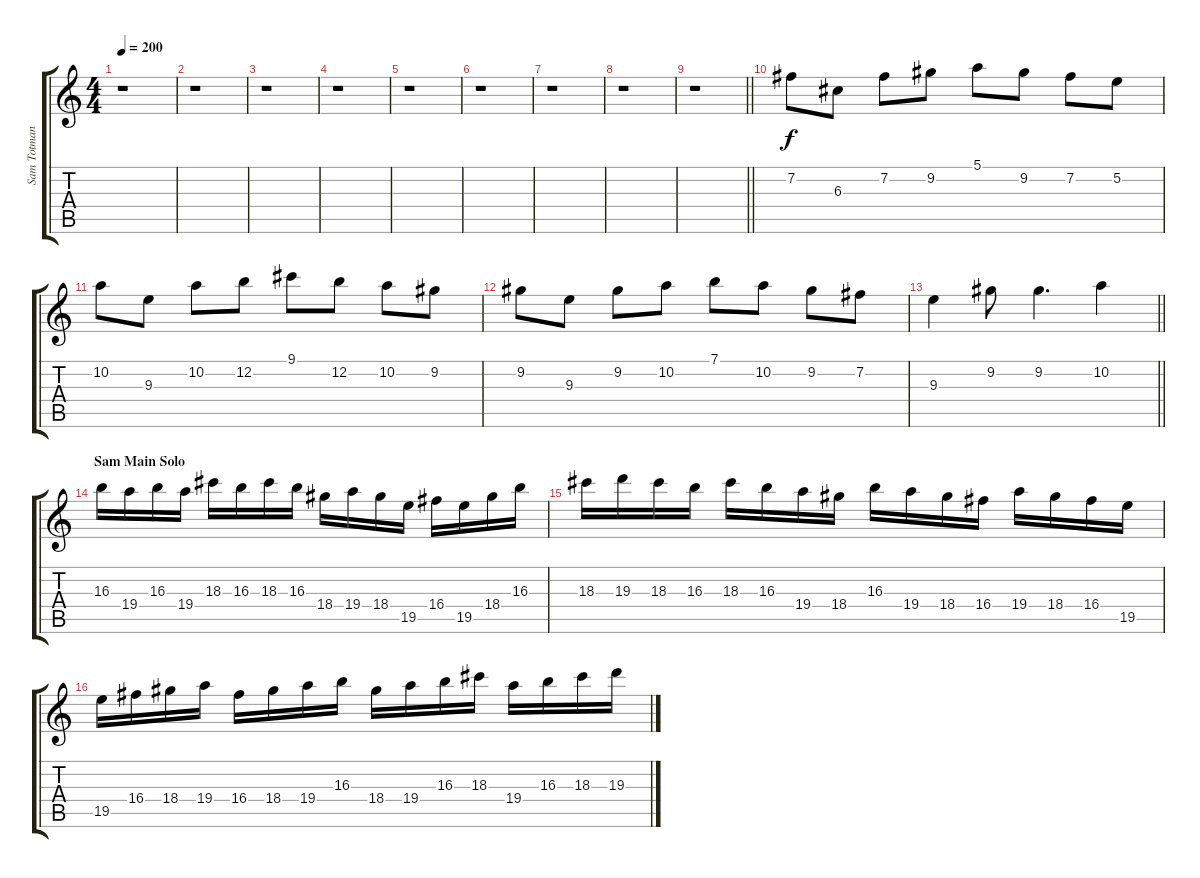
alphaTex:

\track ("Sam Totman | Lead Gtr." "Sam Totman") {instrument distortionguitar}
\staff {score tabs}
\tuning (E4 B3 G3 D3 A2 E2) {hide}
\ts (4 4)
\tempo 200
\clef g2
\ks c
r.1{dy f} |
r.1 |
r.1 |
r.1 |
r.1 |
r.1 |
r.1 |
r.1 |
\barLineRight lightlight
r.1 |
\section ("" "")
7.2.8 6.3.8 7.2.8 9.2.8 5.1.8 9.2.8 7.2.8 5.2.8 |
10.2.8 9.3.8 10.2.8 12.2.8 9.1.8 12.2.8 10.2.8 9.2.8 |
9.2.8 9.3.8 9.2.8 10.2.8 7.1.8 10.2.8 9.2.8 7.2.8 |
\barLineRight lightlight
9.3.4 9.2.8 9.2.4{d} 10.2.4 |
\section ("" "Sam Main Solo")
16.3.16{instrument distortionguitar} 19.4.16 16.3.16 19.4.16 18.3.16 16.3.16 18.3.16 16.3.16 18.4.16 19.4.16 18.4.16 19.5.16 16.4.16 19.5.16 18.4.16 16.3.16 |
18.3.16 19.3.16 18.3.16 16.3.16 18.3.16 16.3.16 19.4.16 18.4.16 16.3.16 19.4.16 18.4.16 16.4.16 19.4.16 18.4.16 16.4.16 19.5.16 |
19.5.16 16.4.16 18.4.16 19.4.16 16.4.16 18.4.16 19.4.16 16.3.16 18.4.16 19.4.16 16.3.16 18.3.16 19.4.16 16.3.16 18.3.16 19.3.16
